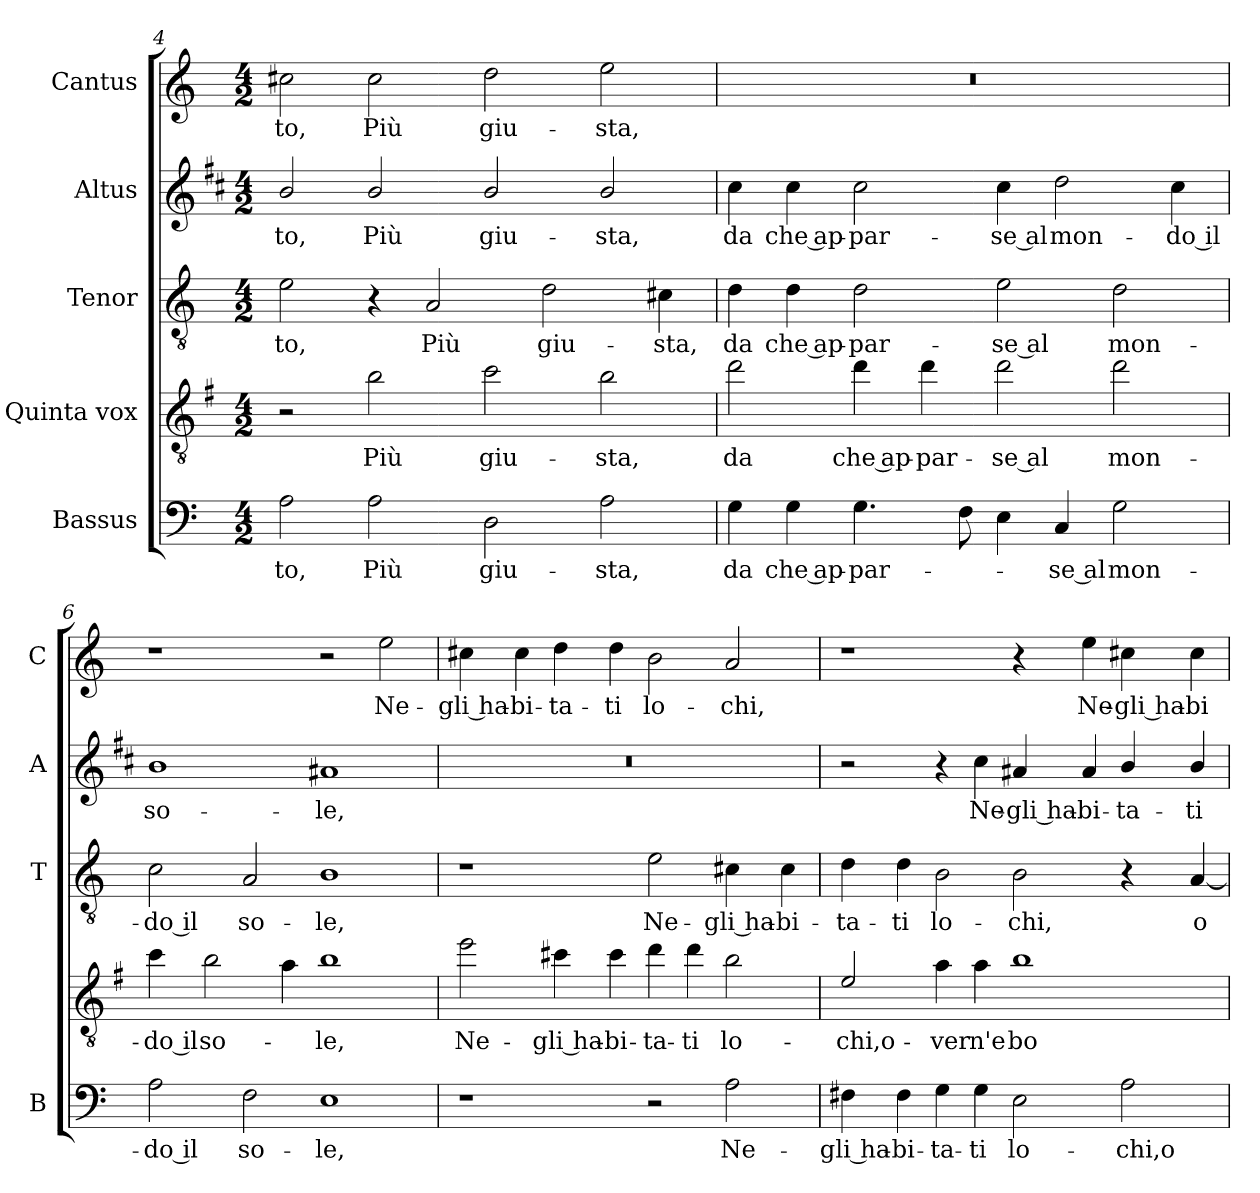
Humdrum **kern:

**kern	**text	**kern	**text	**kern	**text	**kern	**text	**kern	**text
*part5	*part5	*part4	*part4	*part3	*part3	*part2	*part2	*part1	*part1
*staff5	*staff5	*staff4	*staff4	*staff3	*staff3	*staff2	*staff2	*staff1	*staff1
*I"Bassus	*	*I"Quinta vox	*	*I"Tenor	*	*I"Altus	*	*I"Cantus	*
*I'B	*	*	*	*I'T	*	*I'A	*	*I'C	*
*clefF4	*	*clefGv2	*	*clefGv2	*	*clefG2	*	*clefG2	*
*	*	*ITrd4c7	*	*	*	*ITrd1c2	*	*	*
*k[]	*	*k[]	*	*k[]	*	*k[]	*	*k[]	*
*C:	*	*C:	*	*C:	*	*C:	*	*C:	*
*M4/2	*	*M4/2	*	*M4/2	*	*M4/2	*	*M4/2	*
=4	=4	=4	=4	=4	=4	=4	=4	=4	=4
!	!LO:LY:b	!	!	!	!LO:LY:b	!	!LO:LY:b	!	!LO:LY:b
2A\	-to,	2r	.	2e\	-to,	2a/	-to,	2cc#X\	-to,
!	!LO:LY:b	!	!LO:LY:b	!	!	!	!LO:LY:b	!	!LO:LY:b
2A\	Più	2e\	Più	4r	.	2a/	Più	2cc#\	Più
!	!	!	!	!	!LO:LY:b	!	!	!	!
.	.	.	.	2A/	Più	.	.	.	.
!	!LO:LY:b	!	!LO:LY:b	!	!	!	!LO:LY:b	!	!LO:LY:b
2D\	giu-	2f\	giu-	.	.	2a/	giu-	2dd\	giu-
!	!	!	!	!	!LO:LY:b	!	!	!	!
.	.	.	.	2d\	giu-	.	.	.	.
!	!LO:LY:b	!	!LO:LY:b	!	!	!	!LO:LY:b	!	!LO:LY:b
2A\	-sta,	2e\	-sta,	.	.	2a/	-sta,	2ee\	-sta,
!	!	!	!	!	!LO:LY:b	!	!	!	!
.	.	.	.	4c#X\	-sta,	.	.	.	.
!!LO:LB:g=z
=5	=5	=5	=5	=5	=5	=5	=5	=5	=5
!	!LO:LY:b	!	!LO:LY:b	!	!LO:LY:b	!	!LO:LY:b	!	!
4G\	da	2g\	da	4d\	da	4b\	da	0r	.
!	!LO:LY:b	!	!	!	!LO:LY:b	!	!LO:LY:b	!	!
4G\	che ap-	.	.	4d\	che ap-	4b\	che ap-	.	.
!	!LO:LY:b	!	!LO:LY:b	!	!LO:LY:b	!	!LO:LY:b	!	!
4.G\	-par-	4g\	che ap-	2d\	-par-	2b\	-par-	.	.
!	!	!	!LO:LY:b	!	!	!	!	!	!
.	.	4g\	-par-	.	.	.	.	.	.
8F\	.	.	.	.	.	.	.	.	.
!	!	!	!LO:LY:b	!	!LO:LY:b	!	!LO:LY:b	!	!
4E\	.	2g\	-se al	2e\	-se al	4b\	-se al	.	.
!	!LO:LY:b	!	!	!	!	!	!LO:LY:b	!	!
4C/	-se al	.	.	.	.	2cc\	mon-	.	.
!	!LO:LY:b	!	!LO:LY:b	!	!LO:LY:b	!	!	!	!
2G\	mon-	2g\	mon-	2d\	mon-	.	.	.	.
!	!	!	!	!	!	!	!LO:LY:b	!	!
.	.	.	.	.	.	4b\	-do il	.	.
=6	=6	=6	=6	=6	=6	=6	=6	=6	=6
!	!LO:LY:b	!	!LO:LY:b	!	!LO:LY:b	!	!LO:LY:b	!	!
2A\	-do il	4f\	-do il	2c\	-do il	1a	so-	1r	.
!	!	!	!LO:LY:b	!	!	!	!	!	!
.	.	2e\	so-	.	.	.	.	.	.
!	!LO:LY:b	!	!	!	!LO:LY:b	!	!	!	!
2F\	so-	.	.	2A/	so-	.	.	.	.
.	.	4d\	.	.	.	.	.	.	.
!	!LO:LY:b	!	!LO:LY:b	!	!LO:LY:b	!	!LO:LY:b	!	!
1E	-le,	1e	-le,	1B	-le,	1g#X	-le,	2r	.
!	!	!	!	!	!	!	!	!	!LO:LY:b
.	.	.	.	.	.	.	.	2ee\	Ne-
=7	=7	=7	=7	=7	=7	=7	=7	=7	=7
!	!	!	!LO:LY:b	!	!	!	!	!	!LO:LY:b
1r	.	2a\	Ne-	1r	.	0r	.	4cc#X\	-gli ha-
!	!	!	!	!	!	!	!	!	!LO:LY:b
.	.	.	.	.	.	.	.	4cc#\	-bi-
!	!	!	!LO:LY:b	!	!	!	!	!	!LO:LY:b
.	.	4f#X\	-gli ha-	.	.	.	.	4dd\	-ta-
!	!	!	!LO:LY:b	!	!	!	!	!	!LO:LY:b
.	.	4f#\	-bi-	.	.	.	.	4dd\	-ti
!	!	!	!LO:LY:b	!	!LO:LY:b	!	!	!	!LO:LY:b
2r	.	4g\	-ta-	2e\	Ne-	.	.	2b\	lo-
!	!	!	!LO:LY:b	!	!	!	!	!	!
.	.	4g\	-ti	.	.	.	.	.	.
!	!LO:LY:b	!	!LO:LY:b	!	!LO:LY:b	!	!	!	!LO:LY:b
2A\	Ne-	2e\	lo-	4c#X\	-gli ha-	.	.	2a/	-chi,
!	!	!	!	!	!LO:LY:b	!	!	!	!
.	.	.	.	4c#\	-bi-	.	.	.	.
=8	=8	=8	=8	=8	=8	=8	=8	=8	=8
!	!LO:LY:b	!	!LO:LY:b	!	!LO:LY:b	!	!	!	!
4F#X\	-gli ha-	2A/	-chi,o-	4d\	-ta-	2r	.	1r	.
!	!LO:LY:b	!	!	!	!LO:LY:b	!	!	!	!
4F#\	-bi-	.	.	4d\	-ti	.	.	.	.
!	!LO:LY:b	!	!LO:LY:b	!	!LO:LY:b	!	!	!	!
4G\	-ta-	4d\	-ver	2B\	lo-	4r	.	.	.
!	!LO:LY:b	!	!LO:LY:b	!	!	!	!LO:LY:b	!	!
4G\	-ti	4d\	n'e	.	.	4b\	Ne-	.	.
!	!LO:LY:b	!	!LO:LY:b	!	!LO:LY:b	!	!LO:LY:b	!	!
2E\	lo-	1e	bo-	2B\	-chi,	4g#X/	-gli ha-	4r	.
!	!	!	!	!	!	!	!LO:LY:b	!	!LO:LY:b
.	.	.	.	.	.	4g#/	-bi-	4ee\	Ne-
!	!LO:LY:b	!	!	!	!	!	!LO:LY:b	!	!LO:LY:b
2A\	-chi,o-	.	.	4r	.	4a/	-ta-	4cc#X\	-gli ha-
!	!	!	!	!	!LO:LY:b	!	!LO:LY:b	!	!LO:LY:b
.	.	.	.	[4A/	o-	4a/	-ti	4cc#\	-bi-
=	=	=	=	=	=	=	=	=	=
*-	*-	*-	*-	*-	*-	*-	*-	*-	*-
